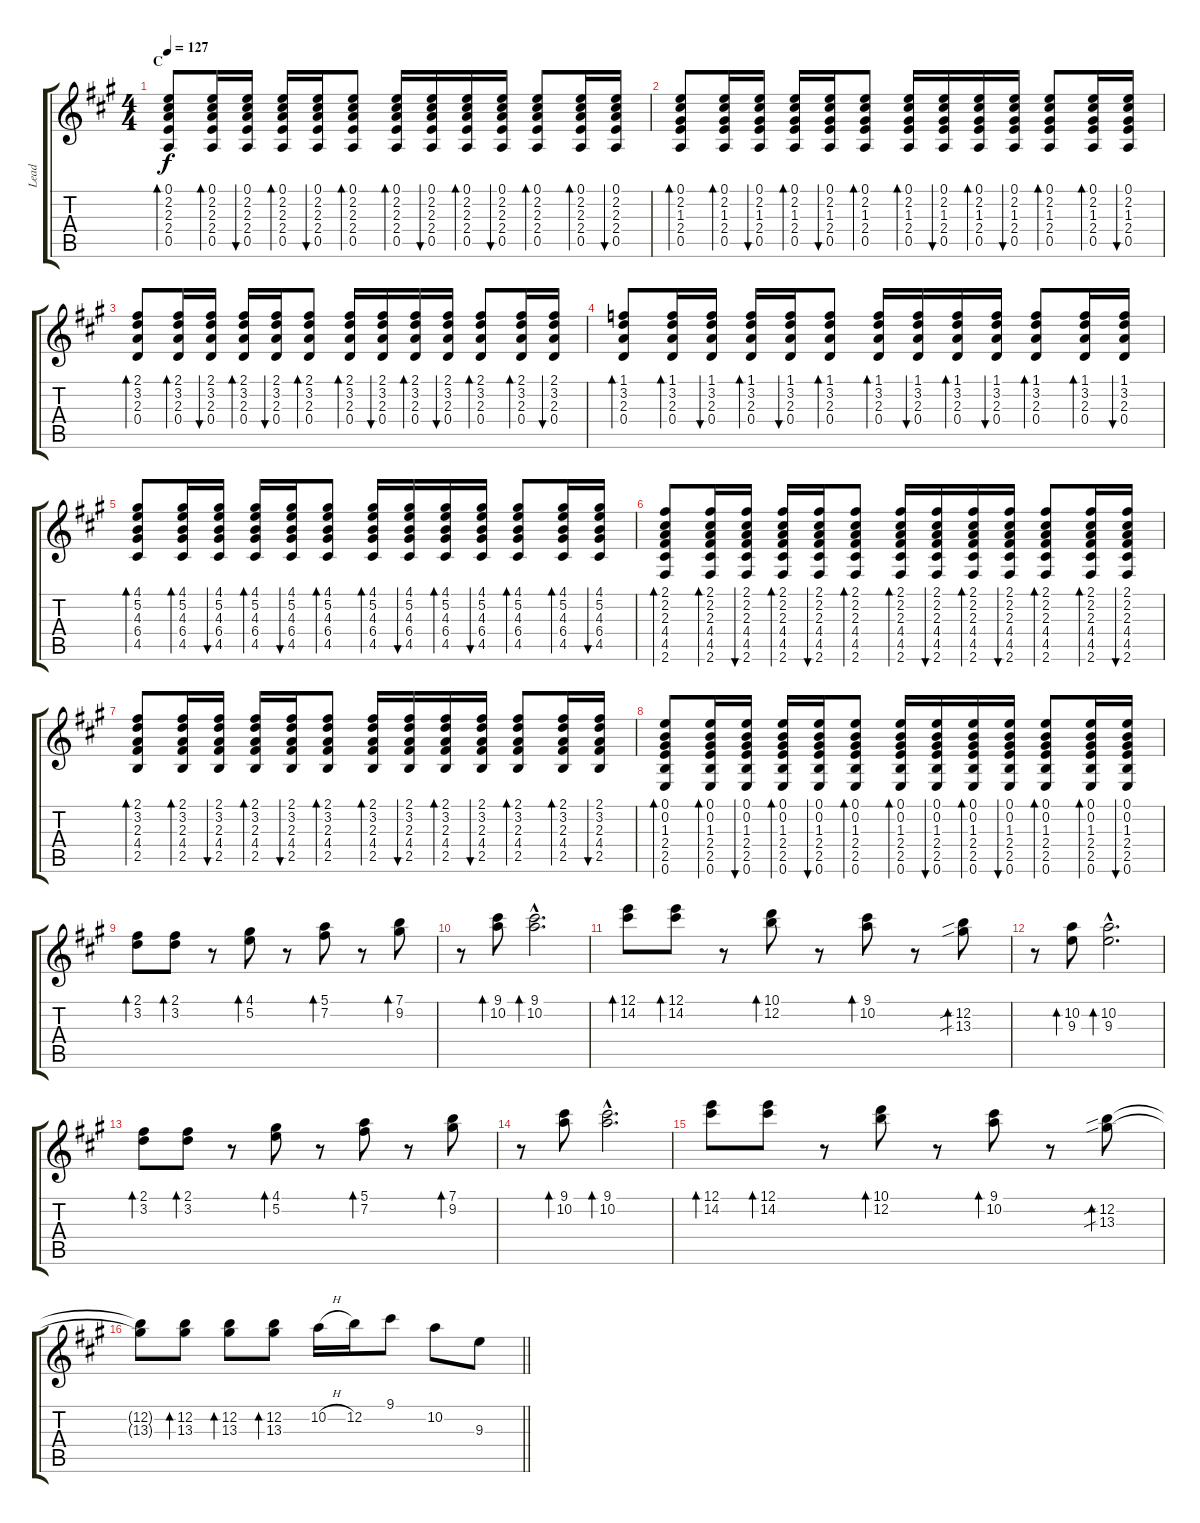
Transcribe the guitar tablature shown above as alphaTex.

\track ("Lead" "Lead") {instrument acousticguitarsteel}
\staff {score tabs}
\tuning (E4 B3 G3 D3 A2 E2) {hide}
\ts (4 4)
\section ("" "C")
\tempo 127
\clef g2
\ks a
(0.1 2.2 2.3 2.4 0.5).8{bd 30 dy f} (0.1 2.2 2.3 2.4 0.5).16{bd 30} (0.1 2.2 2.3 2.4 0.5).16{bu 30} (0.1 2.2 2.3 2.4 0.5).16{bd 30} (0.1 2.2 2.3 2.4 0.5).16{bu 30} (0.1 2.2 2.3 2.4 0.5).8{bd 30} (0.1 2.2 2.3 2.4 0.5).16{bd 30} (0.1 2.2 2.3 2.4 0.5).16{bu 30} (0.1 2.2 2.3 2.4 0.5).16{bd 30} (0.1 2.2 2.3 2.4 0.5).16{bu 30} (0.1 2.2 2.3 2.4 0.5).8{bd 30} (0.1 2.2 2.3 2.4 0.5).16{bd 30} (0.1 2.2 2.3 2.4 0.5).16{bu 30} |
(0.1 2.2 1.3 2.4 0.5).8{bd 30} (0.1 2.2 1.3 2.4 0.5).16{bd 30} (0.1 2.2 1.3 2.4 0.5).16{bu 30} (0.1 2.2 1.3 2.4 0.5).16{bd 30} (0.1 2.2 1.3 2.4 0.5).16{bu 30} (0.1 2.2 1.3 2.4 0.5).8{bd 30} (0.1 2.2 1.3 2.4 0.5).16{bd 30} (0.1 2.2 1.3 2.4 0.5).16{bu 30} (0.1 2.2 1.3 2.4 0.5).16{bd 30} (0.1 2.2 1.3 2.4 0.5).16{bu 30} (0.1 2.2 1.3 2.4 0.5).8{bd 30} (0.1 2.2 1.3 2.4 0.5).16{bd 30} (0.1 2.2 1.3 2.4 0.5).16{bu 30} |
(2.1 3.2 2.3 0.4).8{bd 30} (2.1 3.2 2.3 0.4).16{bd 30} (2.1 3.2 2.3 0.4).16{bu 30} (2.1 3.2 2.3 0.4).16{bd 30} (2.1 3.2 2.3 0.4).16{bu 30} (2.1 3.2 2.3 0.4).8{bd 30} (2.1 3.2 2.3 0.4).16{bd 30} (2.1 3.2 2.3 0.4).16{bu 30} (2.1 3.2 2.3 0.4).16{bd 30} (2.1 3.2 2.3 0.4).16{bu 30} (2.1 3.2 2.3 0.4).8{bd 30} (2.1 3.2 2.3 0.4).16{bd 30} (2.1 3.2 2.3 0.4).16{bu 30} |
(1.1 3.2 2.3 0.4).8{bd 30} (1.1 3.2 2.3 0.4).16{bd 30} (1.1 3.2 2.3 0.4).16{bu 30} (1.1 3.2 2.3 0.4).16{bd 30} (1.1 3.2 2.3 0.4).16{bu 30} (1.1 3.2 2.3 0.4).8{bd 30} (1.1 3.2 2.3 0.4).16{bd 30} (1.1 3.2 2.3 0.4).16{bu 30} (1.1 3.2 2.3 0.4).16{bd 30} (1.1 3.2 2.3 0.4).16{bu 30} (1.1 3.2 2.3 0.4).8{bd 30} (1.1 3.2 2.3 0.4).16{bd 30} (1.1 3.2 2.3 0.4).16{bu 30} |
(4.1 5.2 4.3 6.4 4.5).8{bd 30} (4.1 5.2 4.3 6.4 4.5).16{bd 30} (4.1 5.2 4.3 6.4 4.5).16{bu 30} (4.1 5.2 4.3 6.4 4.5).16{bd 30} (4.1 5.2 4.3 6.4 4.5).16{bu 30} (4.1 5.2 4.3 6.4 4.5).8{bd 30} (4.1 5.2 4.3 6.4 4.5).16{bd 30} (4.1 5.2 4.3 6.4 4.5).16{bu 30} (4.1 5.2 4.3 6.4 4.5).16{bd 30} (4.1 5.2 4.3 6.4 4.5).16{bu 30} (4.1 5.2 4.3 6.4 4.5).8{bd 30} (4.1 5.2 4.3 6.4 4.5).16{bd 30} (4.1 5.2 4.3 6.4 4.5).16{bu 30} |
(2.1 2.2 2.3 4.4 4.5 2.6).8{bd 30} (2.1 2.2 2.3 4.4 4.5 2.6).16{bd 30} (2.1 2.2 2.3 4.4 4.5 2.6).16{bu 30} (2.1 2.2 2.3 4.4 4.5 2.6).16{bd 30} (2.1 2.2 2.3 4.4 4.5 2.6).16{bu 30} (2.1 2.2 2.3 4.4 4.5 2.6).8{bd 30} (2.1 2.2 2.3 4.4 4.5 2.6).16{bd 30} (2.1 2.2 2.3 4.4 4.5 2.6).16{bu 30} (2.1 2.2 2.3 4.4 4.5 2.6).16{bd 30} (2.1 2.2 2.3 4.4 4.5 2.6).16{bu 30} (2.1 2.2 2.3 4.4 4.5 2.6).8{bd 30} (2.1 2.2 2.3 4.4 4.5 2.6).16{bd 30} (2.1 2.2 2.3 4.4 4.5 2.6).16{bu 30} |
(2.1 3.2 2.3 4.4 2.5).8{bd 30} (2.1 3.2 2.3 4.4 2.5).16{bd 30} (2.1 3.2 2.3 4.4 2.5).16{bu 30} (2.1 3.2 2.3 4.4 2.5).16{bd 30} (2.1 3.2 2.3 4.4 2.5).16{bu 30} (2.1 3.2 2.3 4.4 2.5).8{bd 30} (2.1 3.2 2.3 4.4 2.5).16{bd 30} (2.1 3.2 2.3 4.4 2.5).16{bu 30} (2.1 3.2 2.3 4.4 2.5).16{bd 30} (2.1 3.2 2.3 4.4 2.5).16{bu 30} (2.1 3.2 2.3 4.4 2.5).8{bd 30} (2.1 3.2 2.3 4.4 2.5).16{bd 30} (2.1 3.2 2.3 4.4 2.5).16{bu 30} |
(0.1 0.2 1.3 2.4 2.5 0.6).8{bd 30} (0.1 0.2 1.3 2.4 2.5 0.6).16{bd 30} (0.1 0.2 1.3 2.4 2.5 0.6).16{bu 30} (0.1 0.2 1.3 2.4 2.5 0.6).16{bd 30} (0.1 0.2 1.3 2.4 2.5 0.6).16{bu 30} (0.1 0.2 1.3 2.4 2.5 0.6).8{bd 30} (0.1 0.2 1.3 2.4 2.5 0.6).16{bd 30} (0.1 0.2 1.3 2.4 2.5 0.6).16{bu 30} (0.1 0.2 1.3 2.4 2.5 0.6).16{bd 30} (0.1 0.2 1.3 2.4 2.5 0.6).16{bu 30} (0.1 0.2 1.3 2.4 2.5 0.6).8{bd 30} (0.1 0.2 1.3 2.4 2.5 0.6).16{bd 30} (0.1 0.2 1.3 2.4 2.5 0.6).16{bu 30} |
(2.1 3.2).8{bd 30 volume 16 instrument acousticguitarsteel} (2.1 3.2).8{bd 30} r.8 (4.1 5.2).8{bd 30} r.8 (5.1 7.2).8{bd 30} r.8 (7.1 9.2).8{bd 30} |
r.8 (9.1 10.2).8{bd 30} (9.1{hac} 10.2{hac}).2{d bd 30} |
(12.1 14.2).8{bd 30} (12.1 14.2).8{bd 30} r.8 (10.1 12.2).8{bd 30} r.8 (9.1 10.2).8{bd 30} r.8 (12.2{sib} 13.3{sib}).8{bd 30} |
r.8 (10.2 9.3).8{bd 30} (10.2{hac} 9.3{hac}).2{d bd 30} |
(2.1 3.2).8{bd 30} (2.1 3.2).8{bd 30} r.8 (4.1 5.2).8{bd 30} r.8 (5.1 7.2).8{bd 30} r.8 (7.1 9.2).8{bd 30} |
r.8 (9.1 10.2).8{bd 30} (9.1{hac} 10.2{hac}).2{d bd 30} |
(12.1 14.2).8{bd 30} (12.1 14.2).8{bd 30} r.8 (10.1 12.2).8{bd 30} r.8 (9.1 10.2).8{bd 30} r.8 (12.2{sib} 13.3{sib}).8{bd 30} |
\barLineRight lightlight
(12.2{t} 13.3{t}).8 (12.2 13.3).8{bd 30} (12.2 13.3).8{bd 30} (12.2 13.3).8{bd 30} 10.2{h}.16 12.2.16 9.1.8 10.2.8 9.3.8
